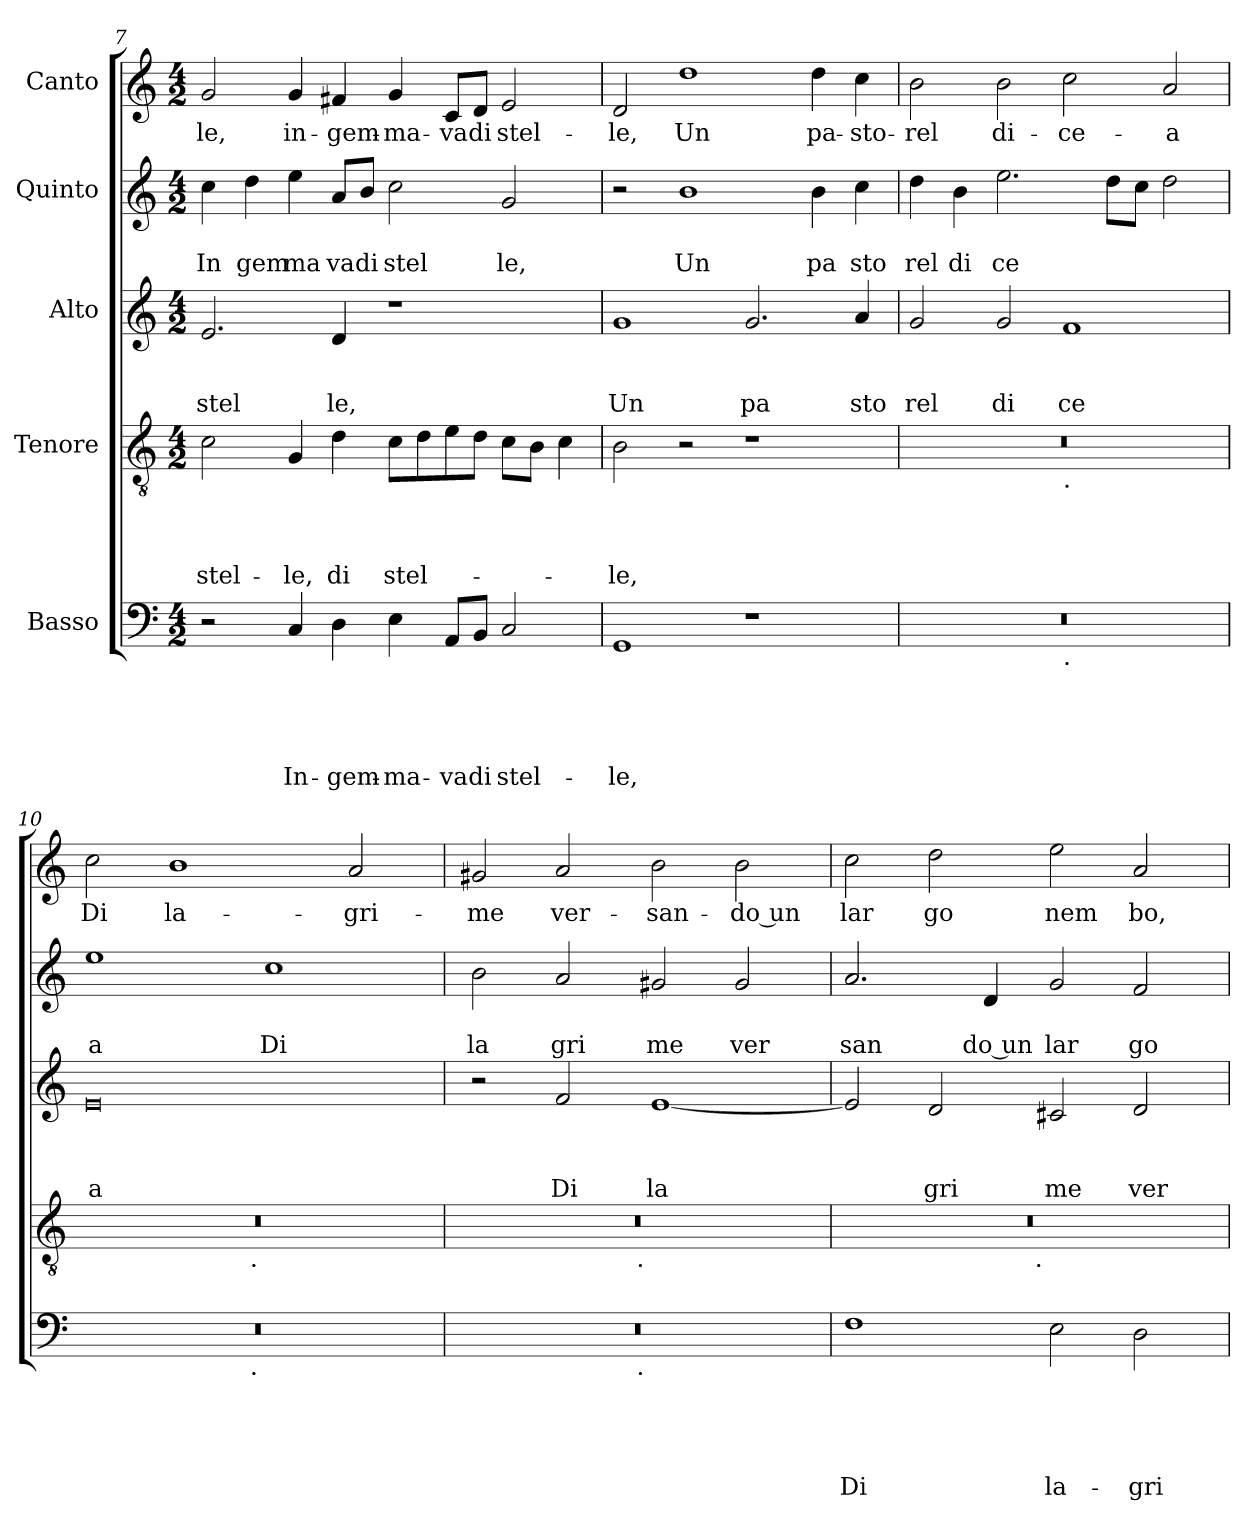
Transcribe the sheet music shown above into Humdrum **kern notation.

**kern	**text	**text	**text	**text	**text	**kern	**text	**text	**text	**text	**kern	**text	**text	**text	**kern	**text	**text	**kern	**text
*part5	*part5	*part5	*part5	*part5	*part5	*part4	*part4	*part4	*part4	*part4	*part3	*part3	*part3	*part3	*part2	*part2	*part2	*part1	*part1
*staff5	*staff5	*staff5	*staff5	*staff5	*staff5	*staff4	*staff4	*staff4	*staff4	*staff4	*staff3	*staff3	*staff3	*staff3	*staff2	*staff2	*staff2	*staff1	*staff1
*I"Basso	*	*	*	*	*	*I"Tenore	*	*	*	*	*I"Alto	*	*	*	*I"Quinto	*	*	*I"Canto	*
!!LO:LB:g=z
*clefF4	*	*	*	*	*	*clefGv2	*	*	*	*	*clefG2	*	*	*	*clefG2	*	*	*clefG2	*
*k[]	*	*	*	*	*	*k[]	*	*	*	*	*k[]	*	*	*	*k[]	*	*	*k[]	*
*C:	*	*	*	*	*	*C:	*	*	*	*	*C:	*	*	*	*C:	*	*	*C:	*
*M4/2	*	*	*	*	*	*M4/2	*	*	*	*	*M4/2	*	*	*	*M4/2	*	*	*M4/2	*
=7	=7	=7	=7	=7	=7	=7	=7	=7	=7	=7	=7	=7	=7	=7	=7	=7	=7	=7	=7
!	!	!	!	!	!	!	!	!	!	!LO:LY:b	!	!	!	!LO:LY:b	!	!	!LO:LY:b	!	!LO:LY:b
2r	.	.	.	.	.	2c\	.	.	.	stel-	2.e/	.	.	stel	4cc\	.	In	2g/	-le,
!	!	!	!	!	!	!	!	!	!	!	!	!	!	!	!	!	!LO:LY:b	!	!
.	.	.	.	.	.	.	.	.	.	.	.	.	.	.	4dd\	.	gem	.	.
!	!	!	!	!	!LO:LY:b	!	!	!	!	!LO:LY:b	!	!	!	!	!	!	!LO:LY:b	!	!LO:LY:b
4C/	.	.	.	.	In-	4G/	.	.	.	-le,	.	.	.	.	4ee\	.	ma	4g/	in-
!	!	!	!	!	!LO:LY:b	!	!	!	!	!LO:LY:b	!	!	!	!LO:LY:b	!	!	!LO:LY:b	!	!LO:LY:b
4D\	.	.	.	.	-gem-	4d\	.	.	.	di	4d/	.	.	le,	8a/L	.	va	4f#X/	-gem-
!	!	!	!	!	!	!	!	!	!	!	!	!	!	!	!	!	!LO:LY:b	!	!
.	.	.	.	.	.	.	.	.	.	.	.	.	.	.	8b/J	.	di	.	.
!	!	!	!	!	!LO:LY:b	!	!	!	!	!LO:LY:b	!	!	!	!	!	!	!LO:LY:b	!	!LO:LY:b
4E\	.	.	.	.	-ma-	8c\L	.	.	.	stel-	1r	.	.	.	2cc\	.	stel	4g/	-ma-
.	.	.	.	.	.	8d\	.	.	.	.	.	.	.	.	.	.	.	.	.
!	!	!	!	!	!LO:LY:b	!	!	!	!	!	!	!	!	!	!	!	!	!	!LO:LY:b
8AA/L	.	.	.	.	-va	8e\	.	.	.	.	.	.	.	.	.	.	.	8c/L	-va
!	!	!	!	!	!LO:LY:b	!	!	!	!	!	!	!	!	!	!	!	!	!	!LO:LY:b
8BB/J	.	.	.	.	di	8d\J	.	.	.	.	.	.	.	.	.	.	.	8d/J	di
!	!	!	!	!	!LO:LY:b	!	!	!	!	!	!	!	!	!	!	!	!LO:LY:b	!	!LO:LY:b
2C/	.	.	.	.	stel-	8c\L	.	.	.	.	.	.	.	.	2g/	.	le,	2e/	stel-
.	.	.	.	.	.	8B\J	.	.	.	.	.	.	.	.	.	.	.	.	.
.	.	.	.	.	.	4c\	.	.	.	.	.	.	.	.	.	.	.	.	.
=8	=8	=8	=8	=8	=8	=8	=8	=8	=8	=8	=8	=8	=8	=8	=8	=8	=8	=8	=8
!	!	!	!	!	!LO:LY:b	!	!	!	!	!LO:LY:b	!	!	!	!LO:LY:b	!	!	!	!	!LO:LY:b
1GG	.	.	.	.	-le,	2B\	.	.	.	-le,	1g	.	.	Un	2r	.	.	2d/	-le,
!	!	!	!	!	!	!	!	!	!	!	!	!	!	!	!	!	!LO:LY:b	!	!LO:LY:b
.	.	.	.	.	.	2r	.	.	.	.	.	.	.	.	1b	.	Un	1dd	Un
!	!	!	!	!	!	!	!	!	!	!	!	!	!	!LO:LY:b	!	!	!	!	!
1r	.	.	.	.	.	1r	.	.	.	.	2.g/	.	.	pa	.	.	.	.	.
!	!	!	!	!	!	!	!	!	!	!	!	!	!	!	!	!	!LO:LY:b	!	!LO:LY:b
.	.	.	.	.	.	.	.	.	.	.	.	.	.	.	4b\	.	pa	4dd\	pa-
!	!	!	!	!	!	!	!	!	!	!	!	!	!	!LO:LY:b	!	!	!LO:LY:b	!	!LO:LY:b
.	.	.	.	.	.	.	.	.	.	.	4a/	.	.	sto	4cc\	.	sto	4cc\	-sto-
=9	=9	=9	=9	=9	=9	=9	=9	=9	=9	=9	=9	=9	=9	=9	=9	=9	=9	=9	=9
!	!	!	!	!	!	!	!	!	!	!	!	!	!	!LO:LY:b	!	!	!LO:LY:b	!	!LO:LY:b
*^	*	*	*	*	*	*^	*	*	*	*	*	*	*	*	*	*	*	*	*
0r	1ryy	.	.	.	.	.	0r	1ryy	.	.	.	.	2g/	.	.	rel	4dd\	.	rel	2b\	-rel
!	!	!	!	!	!	!	!	!	!	!	!	!	!	!	!	!	!	!	!LO:LY:b	!	!
.	.	.	.	.	.	.	.	.	.	.	.	.	.	.	.	.	4b\	.	di	.	.
!	!	!	!	!	!	!	!	!	!	!	!	!	!	!	!	!LO:LY:b	!	!	!LO:LY:b	!	!LO:LY:b
.	.	.	.	.	.	.	.	.	.	.	.	.	2g/	.	.	di	2.ee\	.	ce	2b\	di-
!	!	!	!	!	!	!	!	!LO:TX:b:t=.	!	!	!	!	!	!	!	!	!	!	!	!	!
!	!LO:TX:b:t=.	!	!	!	!	!	!	!	!	!	!	!	!	!	!	!	!	!	!	!	!
!	!	!	!	!	!	!	!	!	!	!	!	!	!	!	!	!LO:LY:b	!	!	!	!	!LO:LY:b
.	1ryy	.	.	.	.	.	.	1ryy	.	.	.	.	1f	.	.	ce	.	.	.	2cc\	-ce-
.	.	.	.	.	.	.	.	.	.	.	.	.	.	.	.	.	8dd\L	.	.	.	.
.	.	.	.	.	.	.	.	.	.	.	.	.	.	.	.	.	8cc\J	.	.	.	.
!	!	!	!	!	!	!	!	!	!	!	!	!	!	!	!	!	!	!	!	!	!LO:LY:b
.	.	.	.	.	.	.	.	.	.	.	.	.	.	.	.	.	2dd\	.	.	2a/	-a
=10	=10	=10	=10	=10	=10	=10	=10	=10	=10	=10	=10	=10	=10	=10	=10	=10	=10	=10	=10	=10	=10
!	!	!	!	!	!	!	!	!	!	!	!	!	!	!	!	!LO:LY:b	!	!	!LO:LY:b	!	!LO:LY:b
0r	2ryy	.	.	.	.	.	0r	2ryy	.	.	.	.	0e	.	.	a	1ee	.	a	2cc\	Di
!	!	!	!	!	!	!	!	!	!	!	!	!	!	!	!	!	!	!	!	!	!LO:LY:b
.	4...ryy	.	.	.	.	.	.	4...ryy	.	.	.	.	.	.	.	.	.	.	.	1b	la-
!	!	!	!	!	!	!	!	!LO:TX:b:t=.	!	!	!	!	!	!	!	!	!	!	!	!	!
!	!LO:TX:b:t=.	!	!	!	!	!	!	!	!	!	!	!	!	!	!	!	!	!	!	!	!
.	1ryy	.	.	.	.	.	.	1ryy	.	.	.	.	.	.	.	.	.	.	.	.	.
!	!	!	!	!	!	!	!	!	!	!	!	!	!	!	!	!	!	!	!LO:LY:b	!	!
.	.	.	.	.	.	.	.	.	.	.	.	.	.	.	.	.	1cc	.	Di	.	.
!	!	!	!	!	!	!	!	!	!	!	!	!	!	!	!	!	!	!	!	!	!LO:LY:b
.	.	.	.	.	.	.	.	.	.	.	.	.	.	.	.	.	.	.	.	2a/	-gri-
.	32ryy	.	.	.	.	.	.	32ryy	.	.	.	.	.	.	.	.	.	.	.	.	.
=11	=11	=11	=11	=11	=11	=11	=11	=11	=11	=11	=11	=11	=11	=11	=11	=11	=11	=11	=11	=11	=11
!	!	!	!	!	!	!	!	!	!	!	!	!	!	!	!	!	!	!	!LO:LY:b	!	!LO:LY:b
0r	2ryy	.	.	.	.	.	0r	2ryy	.	.	.	.	2r	.	.	.	2b\	.	la	2g#X/	-me
!	!	!	!	!	!	!	!	!	!	!	!	!	!	!	!	!LO:LY:b	!	!	!LO:LY:b	!	!LO:LY:b
.	4...ryy	.	.	.	.	.	.	4...ryy	.	.	.	.	2f/	.	.	Di	2a/	.	gri	2a/	ver-
!	!	!	!	!	!	!	!	!LO:TX:b:t=.	!	!	!	!	!	!	!	!	!	!	!	!	!
!	!LO:TX:b:t=.	!	!	!	!	!	!	!	!	!	!	!	!	!	!	!	!	!	!	!	!
.	1ryy	.	.	.	.	.	.	1ryy	.	.	.	.	.	.	.	.	.	.	.	.	.
!	!	!	!	!	!	!	!	!	!	!	!	!	!	!	!	!LO:LY:b	!	!	!LO:LY:b	!	!LO:LY:b
.	.	.	.	.	.	.	.	.	.	.	.	.	[<1e	.	.	la	2g#X/	.	me	2b\	-san-
!	!	!	!	!	!	!	!	!	!	!	!	!	!	!	!	!	!	!	!LO:LY:b	!	!LO:LY:b:rj
.	.	.	.	.	.	.	.	.	.	.	.	.	.	.	.	.	2g#/	.	ver	2b\	-do un
.	32ryy	.	.	.	.	.	.	32ryy	.	.	.	.	.	.	.	.	.	.	.	.	.
!!LO:LB:g=z
=12	=12	=12	=12	=12	=12	=12	=12	=12	=12	=12	=12	=12	=12	=12	=12	=12	=12	=12	=12	=12	=12
!	!	!	!	!	!	!LO:LY:b	!	!	!	!	!	!	!	!	!	!	!	!	!LO:LY:b	!	!LO:LY:b
*v	*v	*	*	*	*	*	*	*	*	*	*	*	*	*	*	*	*	*	*	*	*
1F	.	.	.	.	Di	0r	2ryy	.	.	.	.	2e/]	.	.	.	2.a/	.	san	2cc\	lar
!	!	!	!	!	!	!	!	!	!	!	!	!	!	!	!LO:LY:b	!	!	!	!	!LO:LY:b
.	.	.	.	.	.	.	4...ryy	.	.	.	.	2d/	.	.	gri	.	.	.	2dd\	go
!	!	!	!	!	!	!	!	!	!	!	!	!	!	!	!	!	!	!LO:LY:b:rj	!	!
.	.	.	.	.	.	.	.	.	.	.	.	.	.	.	.	4d/	.	do un	.	.
!	!	!	!	!	!	!	!LO:TX:b:t=.	!	!	!	!	!	!	!	!	!	!	!	!	!
.	.	.	.	.	.	.	1ryy	.	.	.	.	.	.	.	.	.	.	.	.	.
!	!	!	!	!	!LO:LY:b	!	!	!	!	!	!	!	!	!	!LO:LY:b	!	!	!LO:LY:b	!	!LO:LY:b
2E\	.	.	.	.	la-	.	.	.	.	.	.	2c#X/	.	.	me	2g/	.	lar	2ee\	nem
!	!	!	!	!	!LO:LY:b	!	!	!	!	!	!	!	!	!	!LO:LY:b	!	!	!LO:LY:b	!	!LO:LY:b
2D\	.	.	.	.	-gri-	.	.	.	.	.	.	2d/	.	.	ver	2f/	.	go	2a/	bo,
.	.	.	.	.	.	.	32ryy	.	.	.	.	.	.	.	.	.	.	.	.	.
*	*	*	*	*	*	*v	*v	*	*	*	*	*	*	*	*	*	*	*	*	*
=	=	=	=	=	=	=	=	=	=	=	=	=	=	=	=	=	=	=	=
*-	*-	*-	*-	*-	*-	*-	*-	*-	*-	*-	*-	*-	*-	*-	*-	*-	*-	*-	*-
